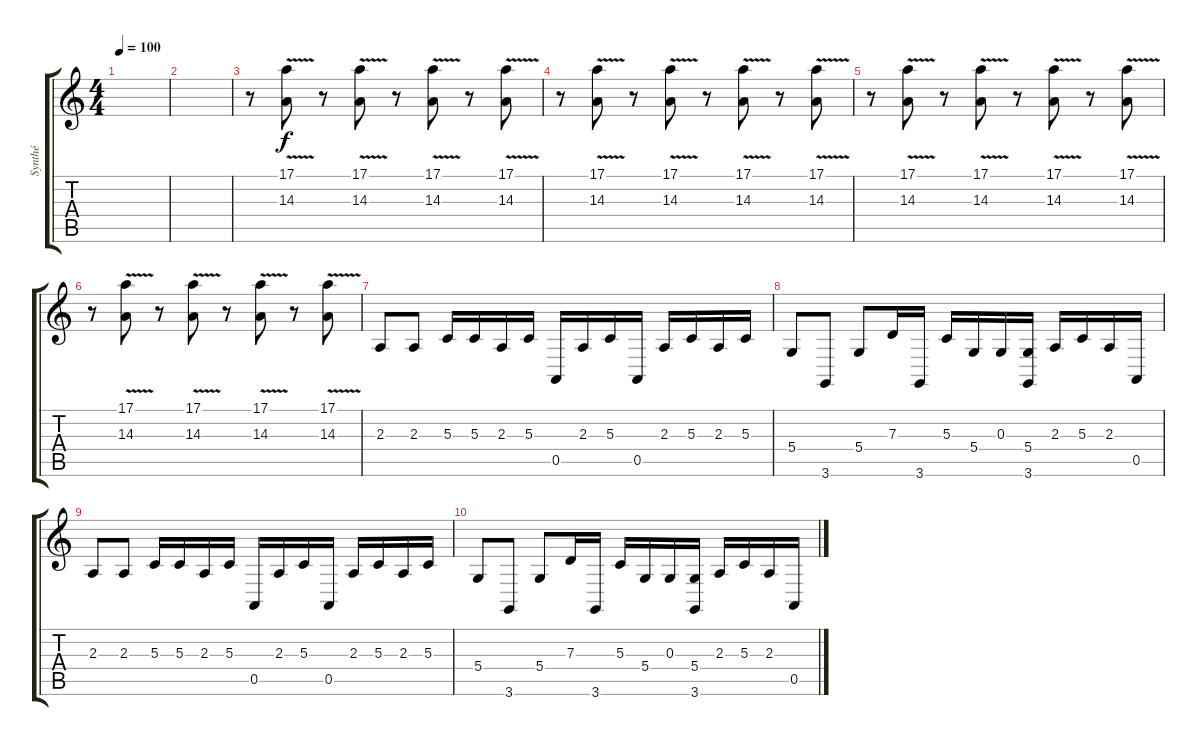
\track ("Synthé" "Synthé") {instrument lead6voice}
\staff {score tabs}
\tuning (E4 B3 G3 D3 A2 E2) {hide}
\ts (4 4)
\tempo 100
\clef g2
\ks c
|
|
r.8 (17.1{v} 14.3).8{volume 6 instrument lead6voice} r.8 (17.1{v} 14.3).8 r.8 (17.1{v} 14.3).8 r.8 (17.1{v} 14.3).8 |
r.8 (17.1{v} 14.3).8 r.8 (17.1{v} 14.3).8 r.8 (17.1{v} 14.3).8 r.8 (17.1{v} 14.3).8 |
r.8 (17.1{v} 14.3).8 r.8 (17.1{v} 14.3).8 r.8 (17.1{v} 14.3).8 r.8 (17.1{v} 14.3).8 |
r.8 (17.1{v} 14.3).8 r.8 (17.1{v} 14.3).8 r.8 (17.1{v} 14.3).8 r.8 (17.1{v} 14.3).8 |
2.3.8{volume 5 instrument fx1rain} 2.3.8 5.3.16 5.3.16 2.3.16 5.3.16 0.5.16 2.3.16 5.3.16 0.5.16 2.3.16 5.3.16 2.3.16 5.3.16 |
5.4.8 3.6.8 5.4.8 7.3.16 3.6.16 5.3.16 5.4.16 0.3.16 (5.4 3.6).16 2.3.16 5.3.16 2.3.16 0.5.16 |
2.3.8 2.3.8 5.3.16 5.3.16 2.3.16 5.3.16 0.5.16 2.3.16 5.3.16 0.5.16 2.3.16 5.3.16 2.3.16 5.3.16 |
5.4.8 3.6.8 5.4.8 7.3.16 3.6.16 5.3.16 5.4.16 0.3.16 (5.4 3.6).16 2.3.16 5.3.16 2.3.16 0.5.16
